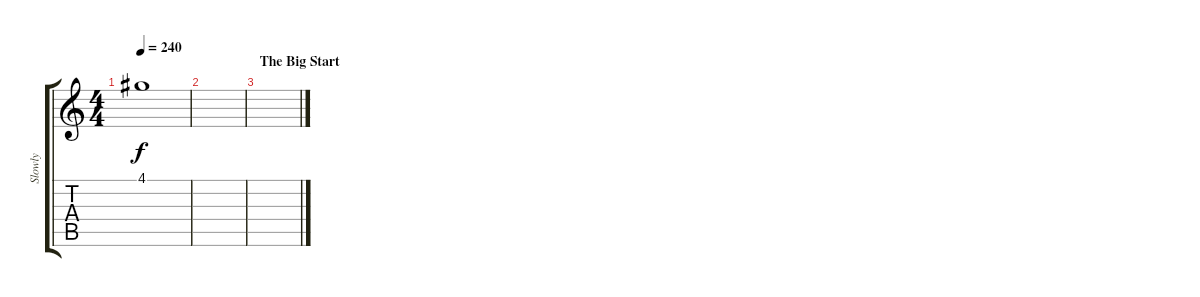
\track ("Slowly" "Slowly") {instrument overdrivenguitar}
\staff {score tabs}
\tuning (E4 B3 G3 D3 A2 E2) {hide}
\ts (4 4)
\tempo 240
\clef g2
\ks c
4.1.1{dy f} |
|
\section ("" "The Big Start")
